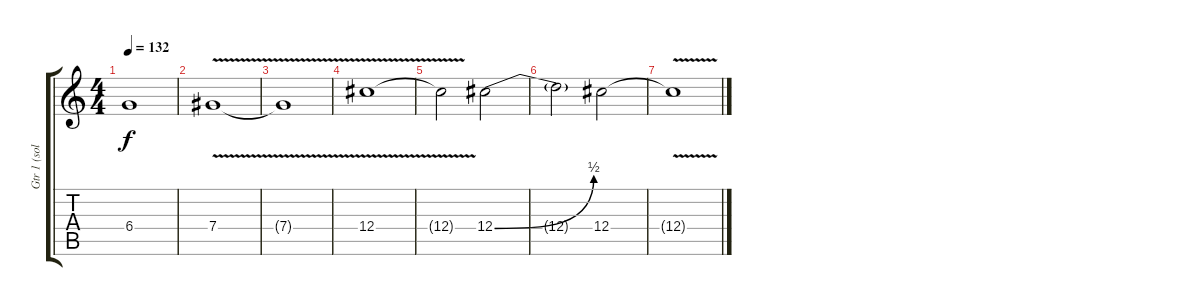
\track ("Gtr 1 (solos)" "Gtr 1 (sol") {instrument distortionguitar}
\staff {score tabs}
\tuning (Eb4 Bb3 Gb3 Db3 Ab2 Eb2) {hide}
\ts (4 4)
\tempo 132
\clef g2
\ks c
6.4{t}.1{dy f} |
7.4{v}.1 |
7.4{t}.1{volume 0} |
12.4{v}.1 |
12.4{t}.2 12.4{be (bend 0 0 60 2)}.2 |
12.4{t}.2 12.4.2 |
12.4{v t}.1
